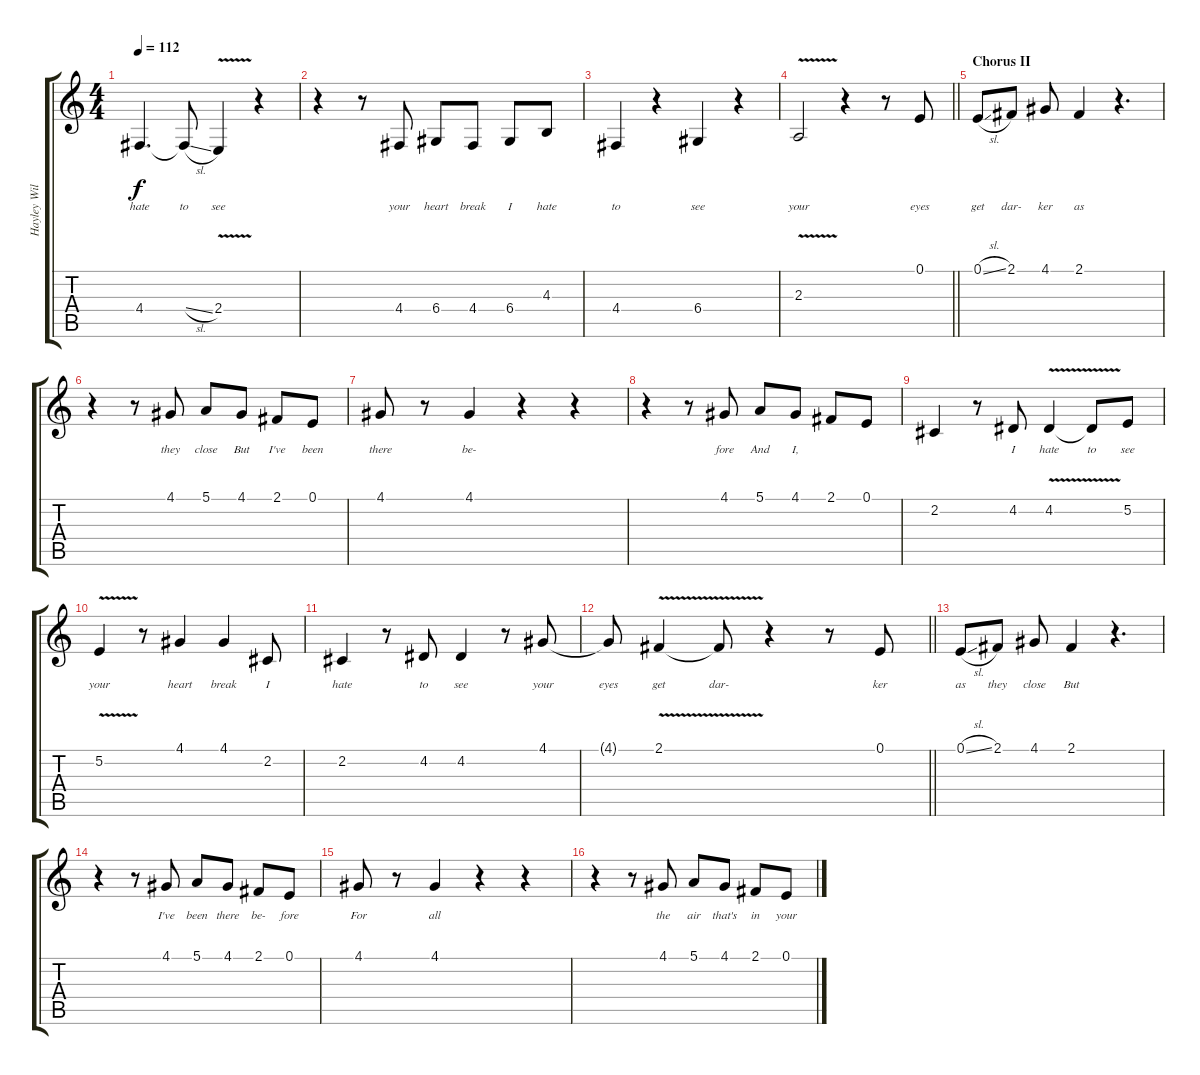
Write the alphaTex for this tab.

\track ("Hayley Williams [Vocals]" "Hayley Wil") {instrument clarinet}
\staff {score tabs}
\tuning (E4 B3 G3 D3 A2 E2) {hide}
\ts (4 4)
\tempo 112
\clef g2
\ks c
4.4.4{d lyrics (0 "hate") lyrics (1 "") lyrics (2 "") lyrics (3 "") lyrics (4 "") dy f} 4.4{sl t}.8{lyrics (0 "to") lyrics (1 "") lyrics (2 "") lyrics (3 "") lyrics (4 "")} 2.4{v}.4{lyrics (0 "see") lyrics (1 "") lyrics (2 "") lyrics (3 "") lyrics (4 "")} r.4 |
r.4 r.8 4.4.8{lyrics (0 "your") lyrics (1 "") lyrics (2 "") lyrics (3 "") lyrics (4 "")} 6.4.8{lyrics (0 "heart") lyrics (1 "") lyrics (2 "") lyrics (3 "") lyrics (4 "")} 4.4.8{lyrics (0 "break") lyrics (1 "") lyrics (2 "") lyrics (3 "") lyrics (4 "")} 6.4.8{lyrics (0 "I") lyrics (1 "") lyrics (2 "") lyrics (3 "") lyrics (4 "")} 4.3.8{lyrics (0 "hate") lyrics (1 "") lyrics (2 "") lyrics (3 "") lyrics (4 "")} |
4.4.4{lyrics (0 "to") lyrics (1 "") lyrics (2 "") lyrics (3 "") lyrics (4 "")} r.4 6.4.4{lyrics (0 "see") lyrics (1 "") lyrics (2 "") lyrics (3 "") lyrics (4 "")} r.4 |
\barLineRight lightlight
2.3{v}.2{lyrics (0 "your") lyrics (1 "") lyrics (2 "") lyrics (3 "") lyrics (4 "")} r.4 r.8 0.1.8{lyrics (0 "eyes") lyrics (1 "") lyrics (2 "") lyrics (3 "") lyrics (4 "")} |
\section ("" "Chorus II")
0.1{sl}.8{lyrics (0 "get") lyrics (1 "") lyrics (2 "") lyrics (3 "") lyrics (4 "")} 2.1.8{lyrics (0 "dar-") lyrics (1 "") lyrics (2 "") lyrics (3 "") lyrics (4 "")} 4.1.8{lyrics (0 "ker") lyrics (1 "") lyrics (2 "") lyrics (3 "") lyrics (4 "")} 2.1.4{lyrics (0 "as") lyrics (1 "") lyrics (2 "") lyrics (3 "") lyrics (4 "")} r.4{d} |
r.4 r.8 4.1.8{lyrics (0 "they") lyrics (1 "") lyrics (2 "") lyrics (3 "") lyrics (4 "")} 5.1.8{lyrics (0 "close") lyrics (1 "") lyrics (2 "") lyrics (3 "") lyrics (4 "")} 4.1.8{lyrics (0 "But") lyrics (1 "") lyrics (2 "") lyrics (3 "") lyrics (4 "")} 2.1.8{lyrics (0 "I've") lyrics (1 "") lyrics (2 "") lyrics (3 "") lyrics (4 "")} 0.1.8{lyrics (0 "been") lyrics (1 "") lyrics (2 "") lyrics (3 "") lyrics (4 "")} |
4.1.8{lyrics (0 "there") lyrics (1 "") lyrics (2 "") lyrics (3 "") lyrics (4 "")} r.8 4.1.4{lyrics (0 "be-") lyrics (1 "") lyrics (2 "") lyrics (3 "") lyrics (4 "")} r.4 r.4 |
r.4 r.8 4.1.8{lyrics (0 "fore") lyrics (1 "") lyrics (2 "") lyrics (3 "") lyrics (4 "")} 5.1.8{lyrics (0 "And") lyrics (1 "") lyrics (2 "") lyrics (3 "") lyrics (4 "")} 4.1.8{lyrics (0 "I,") lyrics (1 "") lyrics (2 "") lyrics (3 "") lyrics (4 "")} 2.1.8{lyrics (0 "") lyrics (1 "") lyrics (2 "") lyrics (3 "") lyrics (4 "")} 0.1.8{lyrics (0 "") lyrics (1 "") lyrics (2 "") lyrics (3 "") lyrics (4 "")} |
2.2.4{lyrics (0 "") lyrics (1 "") lyrics (2 "") lyrics (3 "") lyrics (4 "")} r.8 4.2.8{lyrics (0 "I") lyrics (1 "") lyrics (2 "") lyrics (3 "") lyrics (4 "")} 4.2{v}.4{lyrics (0 "hate") lyrics (1 "") lyrics (2 "") lyrics (3 "") lyrics (4 "")} 4.2{t}.8{lyrics (0 "to") lyrics (1 "") lyrics (2 "") lyrics (3 "") lyrics (4 "")} 5.2.8{lyrics (0 "see") lyrics (1 "") lyrics (2 "") lyrics (3 "") lyrics (4 "")} |
5.2{v}.4{lyrics (0 "your") lyrics (1 "") lyrics (2 "") lyrics (3 "") lyrics (4 "")} r.8 4.1.4{lyrics (0 "heart") lyrics (1 "") lyrics (2 "") lyrics (3 "") lyrics (4 "")} 4.1.4{lyrics (0 "break") lyrics (1 "") lyrics (2 "") lyrics (3 "") lyrics (4 "")} 2.2.8{lyrics (0 "I") lyrics (1 "") lyrics (2 "") lyrics (3 "") lyrics (4 "")} |
2.2.4{lyrics (0 "hate") lyrics (1 "") lyrics (2 "") lyrics (3 "") lyrics (4 "")} r.8 4.2.8{lyrics (0 "to") lyrics (1 "") lyrics (2 "") lyrics (3 "") lyrics (4 "")} 4.2.4{lyrics (0 "see") lyrics (1 "") lyrics (2 "") lyrics (3 "") lyrics (4 "")} r.8 4.1.8{lyrics (0 "your") lyrics (1 "") lyrics (2 "") lyrics (3 "") lyrics (4 "")} |
\barLineRight lightlight
4.1{t}.8{lyrics (0 "eyes") lyrics (1 "") lyrics (2 "") lyrics (3 "") lyrics (4 "")} 2.1{v}.4{lyrics (0 "get") lyrics (1 "") lyrics (2 "") lyrics (3 "") lyrics (4 "")} 2.1{t}.8{lyrics (0 "dar-") lyrics (1 "") lyrics (2 "") lyrics (3 "") lyrics (4 "")} r.4 r.8 0.1.8{lyrics (0 "ker") lyrics (1 "") lyrics (2 "") lyrics (3 "") lyrics (4 "")} |
0.1{sl}.8{lyrics (0 "as") lyrics (1 "") lyrics (2 "") lyrics (3 "") lyrics (4 "")} 2.1.8{lyrics (0 "they") lyrics (1 "") lyrics (2 "") lyrics (3 "") lyrics (4 "")} 4.1.8{lyrics (0 "close") lyrics (1 "") lyrics (2 "") lyrics (3 "") lyrics (4 "")} 2.1.4{lyrics (0 "But") lyrics (1 "") lyrics (2 "") lyrics (3 "") lyrics (4 "")} r.4{d} |
r.4 r.8 4.1.8{lyrics (0 "I've") lyrics (1 "") lyrics (2 "") lyrics (3 "") lyrics (4 "")} 5.1.8{lyrics (0 "been") lyrics (1 "") lyrics (2 "") lyrics (3 "") lyrics (4 "")} 4.1.8{lyrics (0 "there") lyrics (1 "") lyrics (2 "") lyrics (3 "") lyrics (4 "")} 2.1.8{lyrics (0 "be-") lyrics (1 "") lyrics (2 "") lyrics (3 "") lyrics (4 "")} 0.1.8{lyrics (0 "fore") lyrics (1 "") lyrics (2 "") lyrics (3 "") lyrics (4 "")} |
4.1.8{lyrics (0 "For") lyrics (1 "") lyrics (2 "") lyrics (3 "") lyrics (4 "")} r.8 4.1.4{lyrics (0 "all") lyrics (1 "") lyrics (2 "") lyrics (3 "") lyrics (4 "")} r.4 r.4 |
r.4 r.8 4.1.8{lyrics (0 "the") lyrics (1 "") lyrics (2 "") lyrics (3 "") lyrics (4 "")} 5.1.8{lyrics (0 "air") lyrics (1 "") lyrics (2 "") lyrics (3 "") lyrics (4 "")} 4.1.8{lyrics (0 "that's") lyrics (1 "") lyrics (2 "") lyrics (3 "") lyrics (4 "")} 2.1.8{lyrics (0 "in") lyrics (1 "") lyrics (2 "") lyrics (3 "") lyrics (4 "")} 0.1.8{lyrics (0 "your") lyrics (1 "") lyrics (2 "") lyrics (3 "") lyrics (4 "")}
